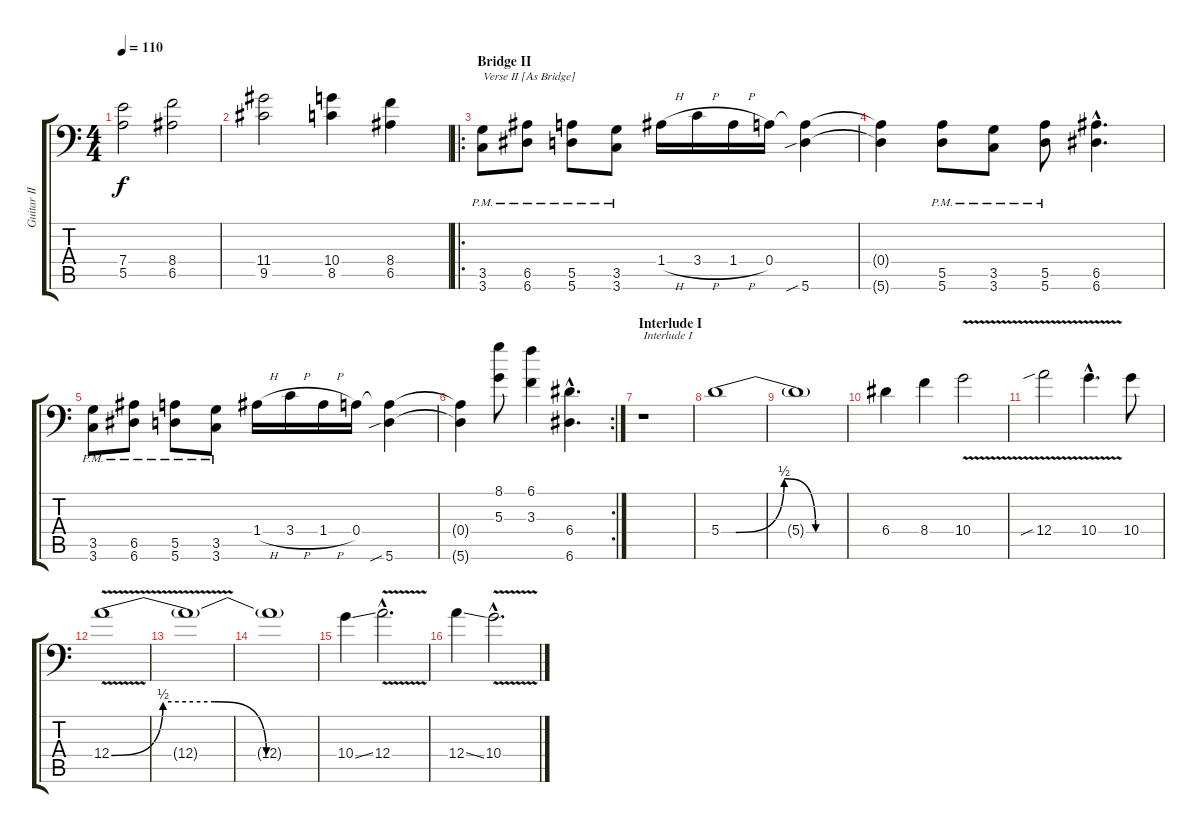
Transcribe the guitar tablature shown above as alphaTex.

\track ("Guitar II [Dallas Toler-Wade]" "Guitar II ") {instrument distortionguitar}
\staff {score tabs}
\tuning (B3 Gb3 D3 A2 E2 A1) {hide}
\ts (4 4)
\tempo 110
\clef f4
\ks c
(7.4 5.5).2{dy f} (8.4 6.5).2 |
(11.4 9.5).2 (10.4 8.5).4 (8.4 6.5).4 |
\ro
\section ("" "Bridge II")
(3.5{pm} 3.6{pm}).8{txt "Verse II [As Bridge]"} (6.5{pm} 6.6{pm}).8 (5.5{pm} 5.6{pm}).8 (3.5{pm} 3.6{pm}).8 1.4{h}.16 3.4{h}.16 1.4{h}.16 0.4.16 (0.4{t} 5.6{sib}).4 |
(0.4{t} 5.6{t}).4 (5.5{pm} 5.6{pm}).8 (3.5{pm} 3.6{pm}).8 (5.5{pm} 5.6{pm}).8 (6.5{hac} 6.6{hac}).4{d} |
(3.5{pm} 3.6{pm}).8 (6.5{pm} 6.6{pm}).8 (5.5{pm} 5.6{pm}).8 (3.5{pm} 3.6{pm}).8 1.4{h}.16 3.4{h}.16 1.4{h}.16 0.4.16 (0.4{t} 5.6{sib}).4 |
\rc 2
(0.4{t} 5.6{t}).4 (8.1 5.3).8 (6.1 3.3).4 (6.4{hac} 6.6{hac}).4{d} |
\section ("" "Interlude I")
r.1{txt "Interlude I"} |
5.4{be (custom 0 0 7 0 30 2 45 0 60 0)}.1 |
5.4{t}.1 |
6.4.4 8.4.4 10.4{v}.2 |
12.4{v sib}.2 10.4{v hac}.4{d} 10.4.8 |
12.4{be (custom 0 0 15 2 30 2 45 0 60 0) v}.1 |
12.4{t}.1 |
12.4{t}.1 |
10.4{ss}.4 12.4{v hac}.2{d} |
12.4{ss}.4 10.4{v hac}.2{d}
